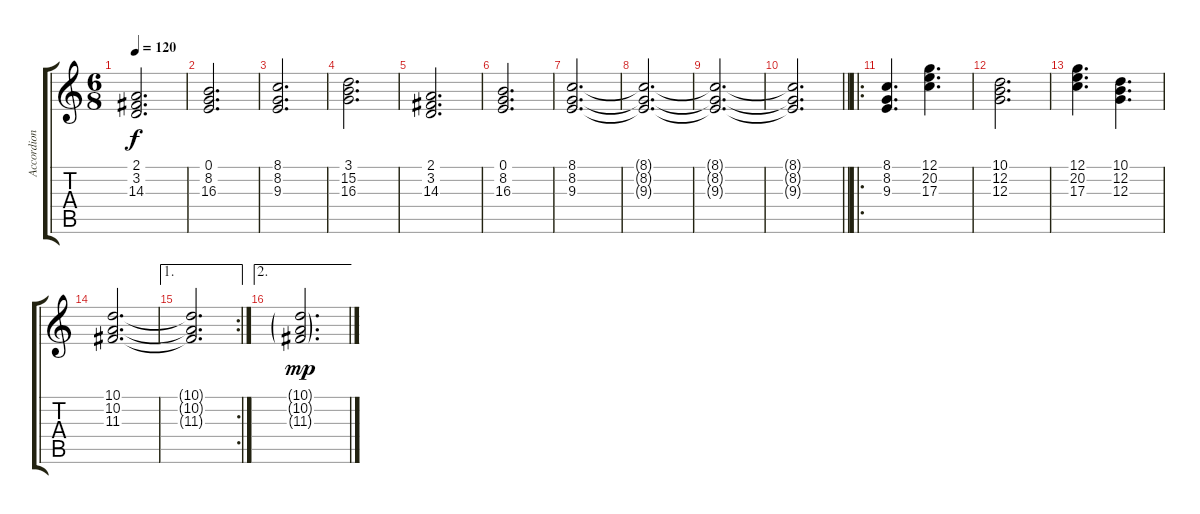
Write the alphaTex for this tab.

\track ("Accordion" "Accordion") {instrument accordion}
\staff {score tabs}
\tuning (E4 B3 G3 D3 A2 E2) {hide}
\ts (6 8)
\tempo 120
\clef g2
\ks c
(2.1 3.2 14.3).2{d dy f} |
(0.1 8.2 16.3).2{d} |
(8.1 8.2 9.3).2{d} |
(3.1 15.2 16.3).2{d} |
(2.1 3.2 14.3).2{d} |
(0.1 8.2 16.3).2{d} |
(8.1 8.2 9.3).2{d} |
(8.1{t} 8.2{t} 9.3{t}).2{d} |
(8.1{t} 8.2{t} 9.3{t}).2{d} |
\barLineRight lightlight
(8.1{t} 8.2{t} 9.3{t}).2{d} |
\ro
(8.1 8.2 9.3).4{d} (12.1 20.2 17.3).4{d} |
(10.1 12.2 12.3).2{d} |
(12.1 20.2 17.3).4{d} (10.1 12.2 12.3).4{d} |
(10.1 10.2 11.3).2{d} |
\ae 1
\rc 2
(10.1{t} 10.2{t} 11.3{t}).2{d} |
\ae 2
(10.1{g} 10.2{g} 11.3{g}).2{d dy mp}
